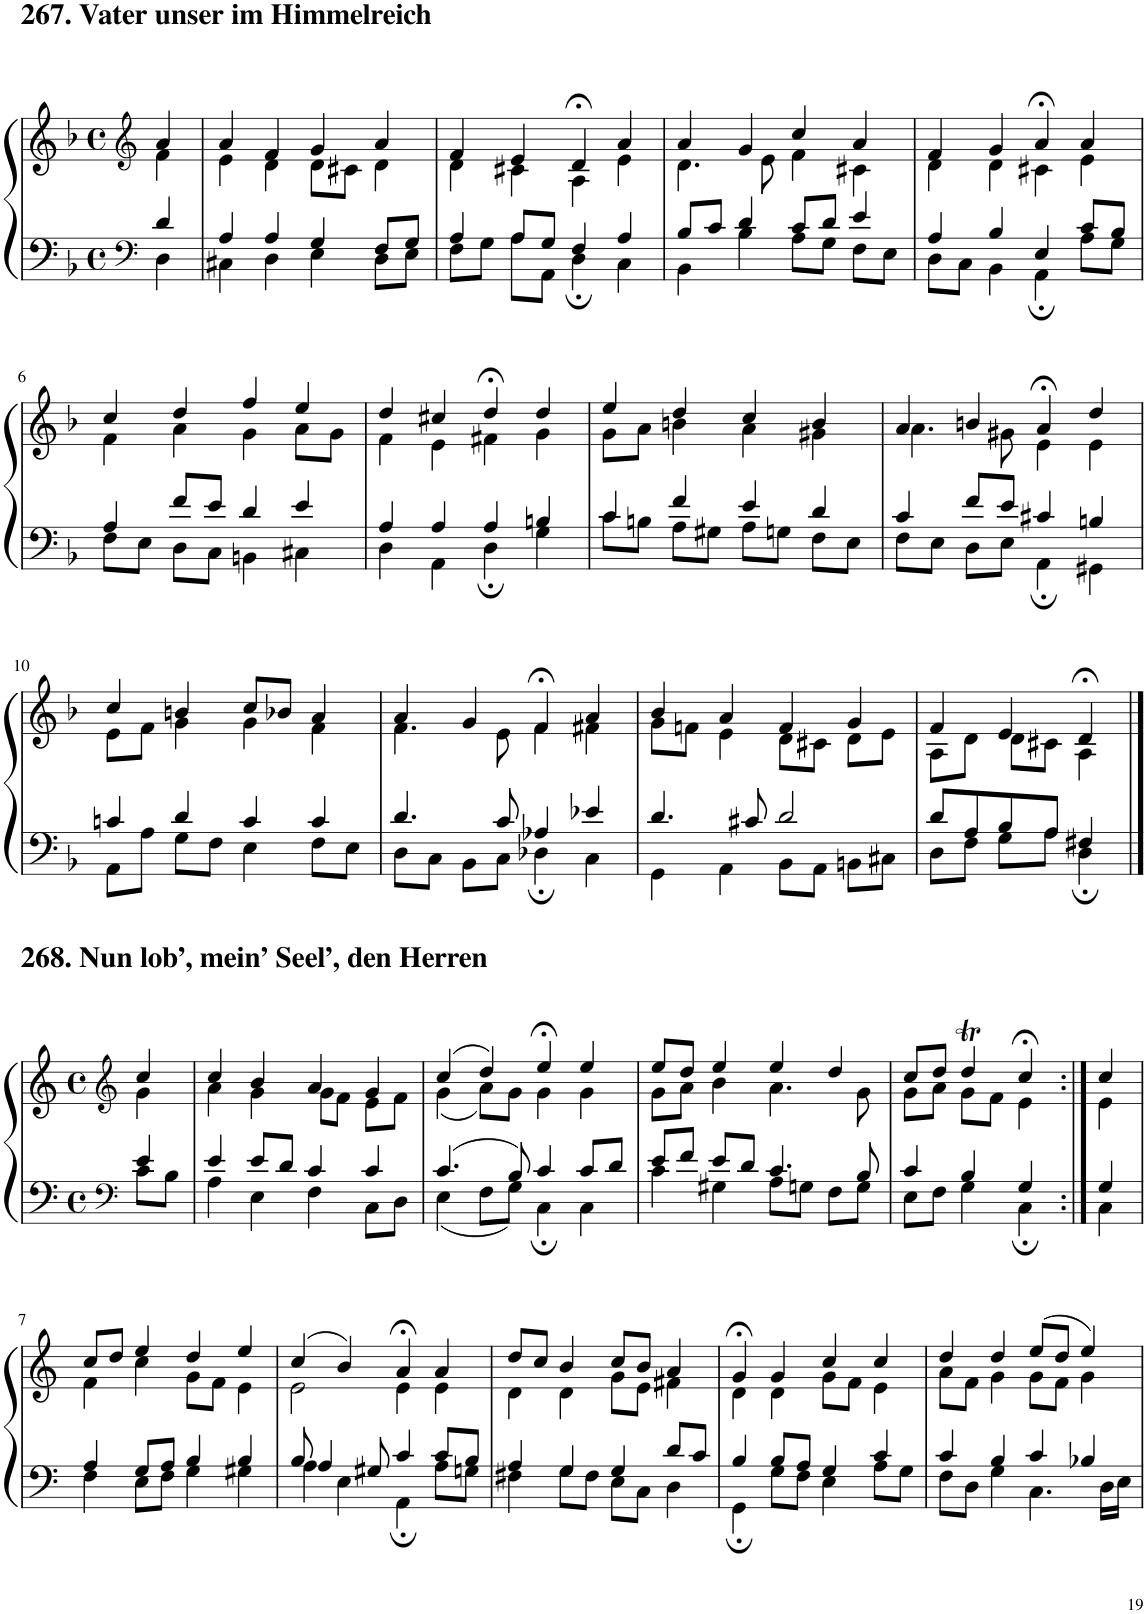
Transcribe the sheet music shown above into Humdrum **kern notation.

**kern	**kern
*part1	*part1
*staff2	*staff1
*I"Piano	*
*I'Pno	*
!!LO:PB:g=z
*clefF4	*clefG2
*k[b-]	*k[b-]
*M4/4	*M4/4
*met(c)	*met(c)
=1	=1
*^	*^
4d/	4D\	4a/	4f\
=2	=2	=2	=2
4A/	4C#X\	4a/	4e\
4A/	4D\	4f/	4d\
4G/	4E\	4g/	8d\L
.	.	.	8c#X\J
8F/L	8D\L	4a/	4d\
8G/J	8E\J	.	.
=3	=3	=3	=3
4A/	8F\L	4f/	4d\
.	8G\J	.	.
8A/L	8A\L	4e/	4c#X\
8G/J	8AA\J	.	.
4F/	4D;\	4d;</	4A\
4A/	4C\	4a/	4e\
=4	=4	=4	=4
8B-/L	4BB-\	4a/	4.d\
8c/J	.	.	.
4d/	4B-\	4g/	.
.	.	.	8e\
8c/L	8A\L	4cc/	4f\
8d/J	8G\J	.	.
4e/	8F\L	4a/	4c#X\
.	8E\J	.	.
=5	=5	=5	=5
4A/	8D\L	4f/	4d\
.	8C\J	.	.
4B-/	4BB-\	4g/	4d\
4E/	4AA;\	4a;</	4c#X\
8c/L	8A\L	4a/	4e\
8B-/J	8G\J	.	.
!!LO:LB:g=z	!!
=6	=6	=6	=6
4A/	8F\L	4cc/	4f\
.	8E\J	.	.
8f/L	8D\L	4dd/	4a\
8e/J	8C\J	.	.
4d/	4BBn\	4ff/	4g\
4e/	4C#X\	4ee/	8a\L
.	.	.	8g\J
=7	=7	=7	=7
4A/	4D\	4dd/	4f\
4A/	4AA\	4cc#X/	4e\
4A/	4D;\	4dd;</	4f#X\
4Bn/	4G\	4dd/	4g\
=8	=8	=8	=8
4c/	8c\L	4ee/	8g\L
.	8Bn\J	.	8a\J
4f/	8A\L	4dd/	4bn\
.	8G#X\J	.	.
4e/	8A\L	4cc/	4a\
.	8Gn\J	.	.
4d/	8F\L	4b/	4g#X\
.	8E\J	.	.
=9	=9	=9	=9
4c/	8F\L	4a/	4.a\
.	8E\J	.	.
8f/L	8D\L	4bn/	.
8e/J	8E\J	.	8g#X\
4c#X/	4AA;\	4a;</	4e\
4Bn/	4GG#X\	4dd/	4e\
!!LO:LB:g=z	!!
=10	=10	=10	=10
4cn/	8AA\L	4cc/	8e\L
.	8A\J	.	8f\J
4d/	8G\L	4bn/	4g\
.	8F\J	.	.
4c/	4E\	8cc/L	4g\
.	.	8b-X/J	.
4c/	8F\L	4a/	4f\
.	8E\J	.	.
=11	=11	=11	=11
4.d/	8D\L	4a/	4.f\
.	8C\J	.	.
.	8BB-\L	4g/	.
8c/	8C\J	.	8e\
4A-X/	4D-X;\	4f;</	4f\
4e-X/	4C\	4a/	4f#X\
=12	=12	=12	=12
4.d/	4GG\	4b-/	8g\L
.	.	.	8fn\J
.	4AA\	4a/	4e\
8c#X/	.	.	.
2d/	8BB-\L	4f/	8d\L
.	8AA\J	.	8c#X\J
.	8BBn\L	4g/	8d\L
.	8C#X\J	.	8e\J
=13	=13	=13	=13
8d/L	8D\L	4f/	8A\L
8A/	8F\J	.	8d\J
8B-/	8G\L	4e/	8d\L
8A/J	8A\J	.	8c#X\J
4F#X/	4D;\	4d;</	4A\
!!LO:LB:g=z	!!
==1	==1	==1	==1
*clefF4	*	*clefG2	*
*k[]	*	*k[]	*
*M4/4	*	*M4/4	*
*met(c)	*	*met(c)	*
4e/	8c\L	4cc/	4g\
.	8B\J	.	.
=2	=2	=2	=2
4e/	4A\	4cc/	4a\
8e/L	4E\	4b/	4g\
8d/J	.	.	.
4c/	4F\	4a/	8g\L
.	.	.	8f\J
4c/	8C\L	4g/	8e\L
.	8D\J	.	8f\J
=3	=3	=3	=3
4.c/	4E\	(4cc/	(4g\
.	8F\L	4dd/)	8a\L)
8B/	8G\J	.	8g\J
4c/	4C;\	4ee;</	4g\
8c/L	4C\	4ee/	4g\
8d/J	.	.	.
=4	=4	=4	=4
8e/L	4c\	8ee/L	8g\L
8f/J	.	8dd/J	8a\J
8e/L	4G#X\	4ee/	4b\
8d/J	.	.	.
4.c/	8A\L	4ee/	4.a\
.	8Gn\J	.	.
.	8F\L	4dd/	.
8B/	8G\J	.	8g\
=5	=5	=5	=5
4c/	8E\L	8cc/L	8g\L
.	8F\J	8dd/J	8a\J
4B/	4G\	4ddT/	8g\L
.	.	.	8f\J
4G/	4C;\	4cc;</	4e\
=6:|!	=6:|!	=6:|!	=6:|!
4G/	4C\	4cc/	4e\
!!LO:LB:g=z	!!
=7	=7	=7	=7
4A/	4F\	8cc/L	4f\
.	.	8dd/J	.
8G/L	8E\L	4ee/	4cc\
8A/J	8F\J	.	.
4B/	4G\	4dd/	8g\L
.	.	.	8f\J
4B/	4G#X\	4ee/	4e\
=8	=8	=8	=8
8B/	4A\	(4cc/	2e\
4A/	.	.	.
.	4E\	4b/)	.
8G#X/	.	.	.
4c/	4AA;\	4a;</	4e\
8c/L	8A\L	4a/	4e\
8B/J	8Gn\J	.	.
=9	=9	=9	=9
4A/	4F#X\	8dd/L	4d\
.	.	8cc/J	.
4G/	8G\L	4b/	4d\
.	8F#\J	.	.
4G/	8E\L	8cc/L	8g\L
.	8C\J	8b/J	8e\J
8d/L	4D\	4a/	4f#X\
8c/J	.	.	.
=10	=10	=10	=10
4B/	4GG;\	4g;</	4d\
8B/L	8G\L	4g/	4d\
8A/J	8F\J	.	.
4G/	4E\	4cc/	8g\L
.	.	.	8f\J
4c/	8A\L	4cc/	4e\
.	8G\J	.	.
=11	=11	=11	=11
4c/	8F\L	4dd/	8a\L
.	8D\J	.	8f\J
4B/	4G\	4dd/	4g\
4c/	4.C\	(8ee/L	8g\L
.	.	8dd/J	8f\J
4B-X/	.	4ee/)	4g\
.	16D\LL	.	.
.	16E\JJ	.	.
*v	*v	*	*
*	*v	*v
=	=
*-	*-
